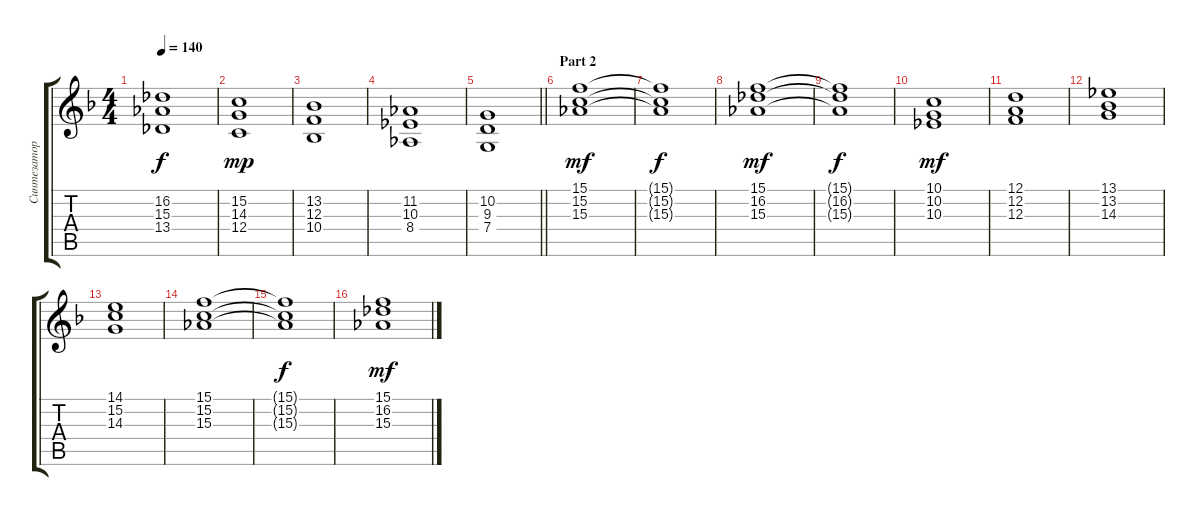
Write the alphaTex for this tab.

\track ("Синтезатор" "Синтезатор") {instrument pad7halo}
\staff {score tabs}
\tuning (D4 A3 F3 C3 G2 D2) {hide}
\ts (4 4)
\tempo 140
\clef g2
\ks dminor
(16.2{t} 15.3{t} 13.4{t}).1{dy f} |
(15.2 14.3 12.4).1{dy mp} |
(13.2 12.3 10.4).1 |
(11.2 10.3 8.4).1 |
\barLineRight lightlight
(10.2 9.3 7.4).1 |
\section ("" "Part 2")
(15.1 15.2 15.3).1{dy mf instrument stringensemble1} |
(15.1{t} 15.2{t} 15.3{t}).1{dy f} |
(15.1 16.2 15.3).1{dy mf} |
(15.1{t} 16.2{t} 15.3{t}).1{dy f} |
(10.1 10.2 10.3).1{dy mf} |
(12.1 12.2 12.3).1 |
(13.1 13.2 14.3).1 |
(14.1 15.2 14.3).1 |
(15.1 15.2 15.3).1 |
(15.1{t} 15.2{t} 15.3{t}).1{dy f} |
(15.1 16.2 15.3).1{dy mf}
